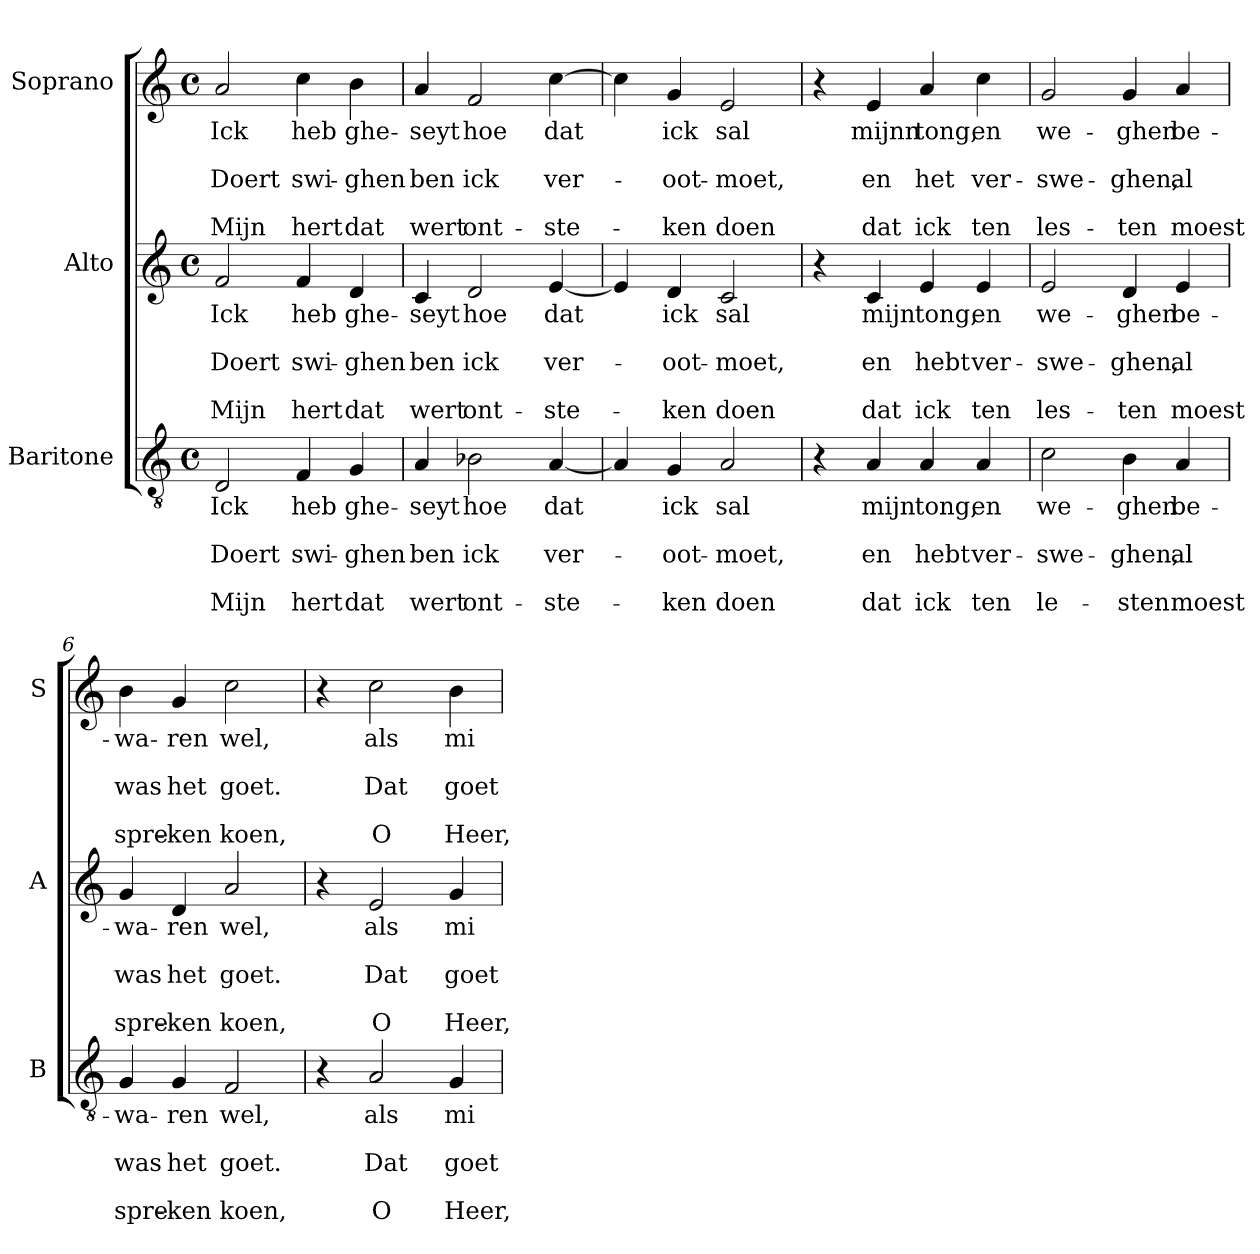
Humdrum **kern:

**kern	**text	**text	**text	**text	**text	**kern	**text	**text	**text	**text	**text	**kern	**text	**text	**text	**text	**text
*part3	*part3	*part3	*part3	*part3	*part3	*part2	*part2	*part2	*part2	*part2	*part2	*part1	*part1	*part1	*part1	*part1	*part1
*staff3	*staff3	*staff3	*staff3	*staff3	*staff3	*staff2	*staff2	*staff2	*staff2	*staff2	*staff2	*staff1	*staff1	*staff1	*staff1	*staff1	*staff1
*I"Baritone	*	*	*	*	*	*I"Alto	*	*	*	*	*	*I"Soprano	*	*	*	*	*
*I'B	*	*	*	*	*	*I'A	*	*	*	*	*	*I'S	*	*	*	*	*
*clefGv2	*	*	*	*	*	*clefG2	*	*	*	*	*	*clefG2	*	*	*	*	*
*k[]	*	*	*	*	*	*k[]	*	*	*	*	*	*k[]	*	*	*	*	*
*C:	*	*	*	*	*	*C:	*	*	*	*	*	*C:	*	*	*	*	*
*M4/4	*	*	*	*	*	*M4/4	*	*	*	*	*	*M4/4	*	*	*	*	*
*met(c)	*	*	*	*	*	*met(c)	*	*	*	*	*	*met(c)	*	*	*	*	*
=1	=1	=1	=1	=1	=1	=1	=1	=1	=1	=1	=1	=1	=1	=1	=1	=1	=1
!	!LO:LY:b	!	!LO:LY:b	!	!LO:LY:b	!	!LO:LY:b	!	!LO:LY:b	!	!LO:LY:b	!	!LO:LY:b	!	!LO:LY:b	!	!LO:LY:b
2D/	Ick	.	Doert	.	Mijn	2f/	Ick	.	Doert	.	Mijn	2a/	Ick	.	Doert	.	Mijn
!	!LO:LY:b	!	!LO:LY:b	!	!LO:LY:b	!	!LO:LY:b	!	!LO:LY:b	!	!LO:LY:b	!	!LO:LY:b	!	!LO:LY:b	!	!LO:LY:b
4F/	heb	.	swi-	.	hert	4f/	heb	.	swi-	.	hert	4cc\	heb	.	swi-	.	hert
!	!LO:LY:b	!	!LO:LY:b	!	!LO:LY:b	!	!LO:LY:b	!	!LO:LY:b	!	!LO:LY:b	!	!LO:LY:b	!	!LO:LY:b	!	!LO:LY:b
4G/	ghe-	.	-ghen	.	dat	4d/	ghe-	.	-ghen	.	dat	4b\	ghe-	.	-ghen	.	dat
=2	=2	=2	=2	=2	=2	=2	=2	=2	=2	=2	=2	=2	=2	=2	=2	=2	=2
!	!LO:LY:b	!	!LO:LY:b	!	!LO:LY:b	!	!LO:LY:b	!	!LO:LY:b	!	!LO:LY:b	!	!LO:LY:b	!	!LO:LY:b	!	!LO:LY:b
4A/	-seyt	.	ben	.	wert	4c/	-seyt	.	ben	.	wert	4a/	-seyt	.	ben	.	wert
!	!LO:LY:b	!	!LO:LY:b	!	!LO:LY:b	!	!LO:LY:b	!	!LO:LY:b	!	!LO:LY:b	!	!LO:LY:b	!	!LO:LY:b	!	!LO:LY:b
2B-X\	hoe	.	ick	.	ont-	2d/	hoe	.	ick	.	ont-	2f/	hoe	.	ick	.	ont-
!	!LO:LY:b	!	!LO:LY:b	!	!LO:LY:b	!	!LO:LY:b	!	!LO:LY:b	!	!LO:LY:b	!	!LO:LY:b	!	!LO:LY:b	!	!LO:LY:b
[4A/	dat	.	ver-	.	-ste-	[4e/	dat	.	ver-	.	-ste-	[4cc\	dat	.	ver-	.	-ste-
=3	=3	=3	=3	=3	=3	=3	=3	=3	=3	=3	=3	=3	=3	=3	=3	=3	=3
4A/]	.	.	.	.	.	4e/]	.	.	.	.	.	4cc\]	.	.	.	.	.
!	!LO:LY:b	!	!LO:LY:b	!	!LO:LY:b	!	!LO:LY:b	!	!LO:LY:b	!	!LO:LY:b	!	!LO:LY:b	!	!LO:LY:b	!	!LO:LY:b
4G/	ick	.	-oot-	.	-ken	4d/	ick	.	-oot-	.	-ken	4g/	ick	.	-oot-	.	-ken
!	!LO:LY:b	!	!LO:LY:b	!	!LO:LY:b	!	!LO:LY:b	!	!LO:LY:b	!	!LO:LY:b	!	!LO:LY:b	!	!LO:LY:b	!	!LO:LY:b
2A/	sal	.	-moet,	.	doen	2c/	sal	.	-moet,	.	doen	2e/	sal	.	-moet,	.	doen
=4	=4	=4	=4	=4	=4	=4	=4	=4	=4	=4	=4	=4	=4	=4	=4	=4	=4
4r	.	.	.	.	.	4r	.	.	.	.	.	4r	.	.	.	.	.
!	!LO:LY:b	!	!LO:LY:b	!	!LO:LY:b	!	!LO:LY:b	!	!LO:LY:b	!	!LO:LY:b	!	!LO:LY:b	!	!LO:LY:b	!	!LO:LY:b
4A/	mijn	.	en	.	dat	4c/	mijn	.	en	.	dat	4e/	mijnn	.	en	.	dat
!	!LO:LY:b	!	!LO:LY:b	!	!LO:LY:b	!	!LO:LY:b	!	!LO:LY:b	!	!LO:LY:b	!	!LO:LY:b	!	!LO:LY:b	!	!LO:LY:b
4A/	tong,	.	hebt	.	ick	4e/	tong,	.	hebt	.	ick	4a/	tong,	.	het	.	ick
!	!LO:LY:b	!	!LO:LY:b	!	!LO:LY:b	!	!LO:LY:b	!	!LO:LY:b	!	!LO:LY:b	!	!LO:LY:b	!	!LO:LY:b	!	!LO:LY:b
4A/	en	.	ver-	.	ten	4e/	en	.	ver-	.	ten	4cc\	en	.	ver-	.	ten
!!LO:LB:g=z
=5	=5	=5	=5	=5	=5	=5	=5	=5	=5	=5	=5	=5	=5	=5	=5	=5	=5
!	!LO:LY:b	!	!LO:LY:b	!	!LO:LY:b	!	!LO:LY:b	!	!LO:LY:b	!	!LO:LY:b	!	!LO:LY:b	!	!LO:LY:b	!	!LO:LY:b
2c\	we-	.	-swe-	.	le-	2e/	we-	.	-swe-	.	les-	2g/	we-	.	-swe-	.	les-
!	!LO:LY:b	!	!LO:LY:b	!	!LO:LY:b	!	!LO:LY:b	!	!LO:LY:b	!	!LO:LY:b	!	!LO:LY:b	!	!LO:LY:b	!	!LO:LY:b
4B\	-ghen	.	-ghen,	.	-sten	4d/	-ghen	.	-ghen,	.	-ten	4g/	-ghen	.	-ghen,	.	-ten
!	!LO:LY:b	!	!LO:LY:b	!	!LO:LY:b	!	!LO:LY:b	!	!LO:LY:b	!	!LO:LY:b	!	!LO:LY:b	!	!LO:LY:b	!	!LO:LY:b
4A/	be-	.	al	.	moest	4e/	be-	.	al	.	moest	4a/	be-	.	al	.	moest
=6	=6	=6	=6	=6	=6	=6	=6	=6	=6	=6	=6	=6	=6	=6	=6	=6	=6
!	!LO:LY:b	!	!LO:LY:b	!	!LO:LY:b	!	!LO:LY:b	!	!LO:LY:b	!	!LO:LY:b	!	!LO:LY:b	!	!LO:LY:b	!	!LO:LY:b
4G/	-wa-	.	was	.	spre-	4g/	-wa-	.	was	.	spre-	4b\	-wa-	.	was	.	spre-
!	!LO:LY:b	!	!LO:LY:b	!	!LO:LY:b	!	!LO:LY:b	!	!LO:LY:b	!	!LO:LY:b	!	!LO:LY:b	!	!LO:LY:b	!	!LO:LY:b
4G/	-ren	.	het	.	-ken	4d/	-ren	.	het	.	-ken	4g/	-ren	.	het	.	-ken
!	!LO:LY:b	!	!LO:LY:b	!	!LO:LY:b	!	!LO:LY:b	!	!LO:LY:b	!	!LO:LY:b	!	!LO:LY:b	!	!LO:LY:b	!	!LO:LY:b
2F/	wel,	.	goet.	.	koen,	2a/	wel,	.	goet.	.	koen,	2cc\	wel,	.	goet.	.	koen,
=7	=7	=7	=7	=7	=7	=7	=7	=7	=7	=7	=7	=7	=7	=7	=7	=7	=7
4r	.	.	.	.	.	4r	.	.	.	.	.	4r	.	.	.	.	.
!	!LO:LY:b	!	!LO:LY:b	!	!LO:LY:b	!	!LO:LY:b	!	!LO:LY:b	!	!LO:LY:b	!	!LO:LY:b	!	!LO:LY:b	!	!LO:LY:b
2A/	als	.	Dat	.	O	2e/	als	.	Dat	.	O	2cc\	als	.	Dat	.	O
!	!LO:LY:b	!	!LO:LY:b	!	!LO:LY:b	!	!LO:LY:b	!	!LO:LY:b	!	!LO:LY:b	!	!LO:LY:b	!	!LO:LY:b	!	!LO:LY:b
4G/	mi	.	goet	.	Heer,	4g/	mi	.	goet	.	Heer,	4b\	mi	.	goet	.	Heer,
=	=	=	=	=	=	=	=	=	=	=	=	=	=	=	=	=	=
*-	*-	*-	*-	*-	*-	*-	*-	*-	*-	*-	*-	*-	*-	*-	*-	*-	*-
